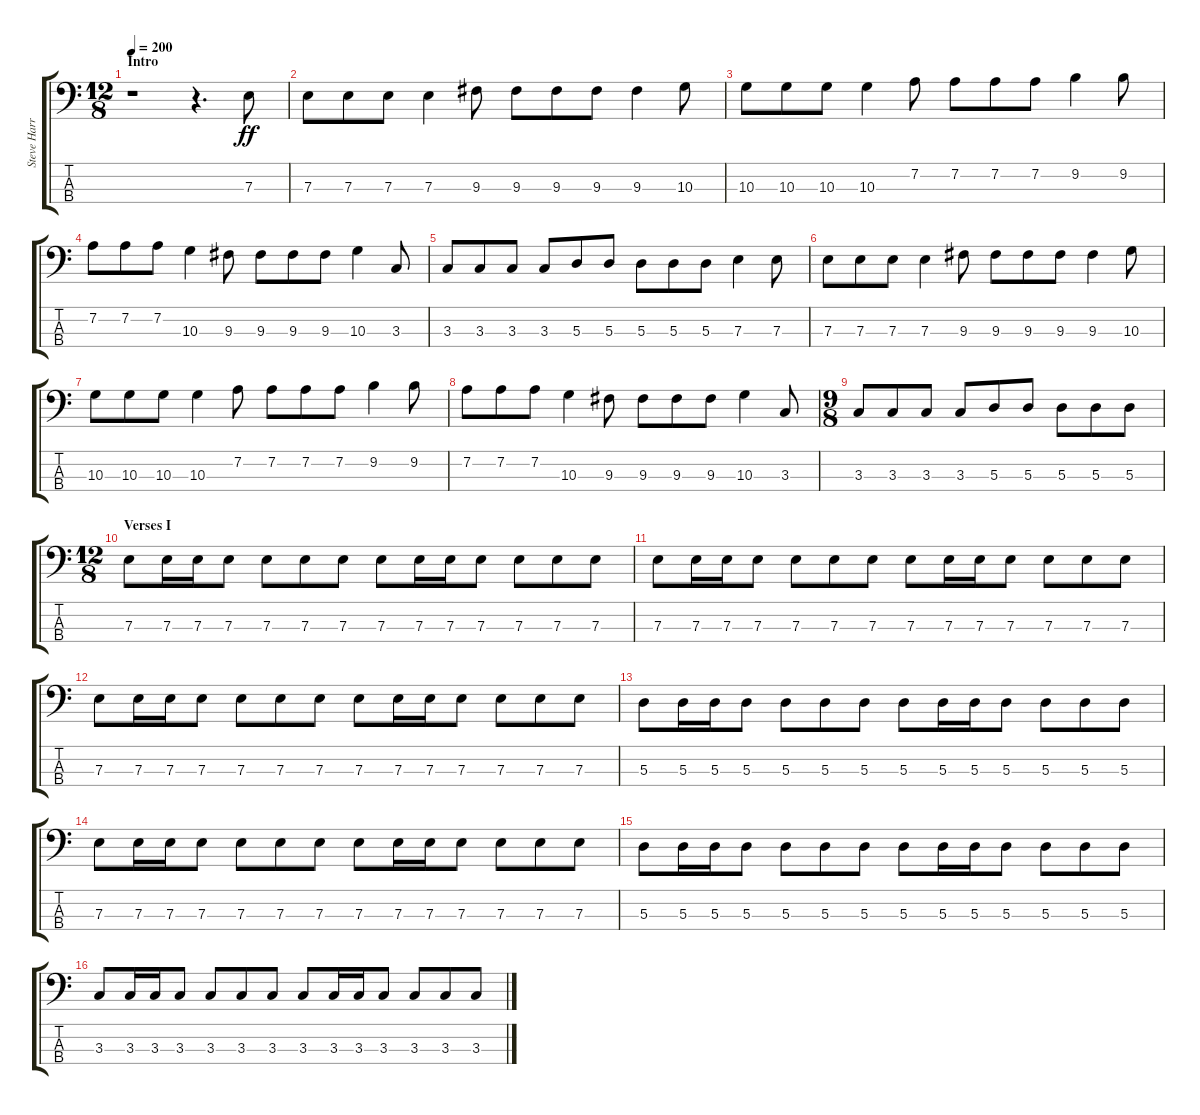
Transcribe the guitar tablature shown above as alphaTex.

\track ("Steve Harris" "Steve Harr") {instrument electricbassfinger}
\staff {score tabs}
\tuning (G2 D2 A1 E1) {hide}
\ts (12 8)
\section ("" "Intro")
\tempo 200
\clef f4
\ks c
r.1{dy ff instrument electricbassfinger} r.4{d} 7.3.8 |
7.3.8 7.3.8 7.3.8 7.3.4 9.3.8 9.3.8 9.3.8 9.3.8 9.3.4 10.3.8 |
10.3.8 10.3.8 10.3.8 10.3.4 7.2.8 7.2.8 7.2.8 7.2.8 9.2.4 9.2.8 |
7.2.8 7.2.8 7.2.8 10.3.4 9.3.8 9.3.8 9.3.8 9.3.8 10.3.4 3.3.8 |
3.3.8 3.3.8 3.3.8 3.3.8 5.3.8 5.3.8 5.3.8 5.3.8 5.3.8 7.3.4 7.3.8 |
7.3.8 7.3.8 7.3.8 7.3.4 9.3.8 9.3.8 9.3.8 9.3.8 9.3.4 10.3.8 |
10.3.8 10.3.8 10.3.8 10.3.4 7.2.8 7.2.8 7.2.8 7.2.8 9.2.4 9.2.8 |
7.2.8 7.2.8 7.2.8 10.3.4 9.3.8 9.3.8 9.3.8 9.3.8 10.3.4 3.3.8 |
\ts (9 8)
3.3.8 3.3.8 3.3.8 3.3.8 5.3.8 5.3.8 5.3.8 5.3.8 5.3.8 |
\ts (12 8)
\section ("" "Verses I")
7.3.8 7.3.16 7.3.16 7.3.8 7.3.8 7.3.8 7.3.8 7.3.8 7.3.16 7.3.16 7.3.8 7.3.8 7.3.8 7.3.8 |
7.3.8 7.3.16 7.3.16 7.3.8 7.3.8 7.3.8 7.3.8 7.3.8 7.3.16 7.3.16 7.3.8 7.3.8 7.3.8 7.3.8 |
7.3.8 7.3.16 7.3.16 7.3.8 7.3.8 7.3.8 7.3.8 7.3.8 7.3.16 7.3.16 7.3.8 7.3.8 7.3.8 7.3.8 |
5.3.8 5.3.16 5.3.16 5.3.8 5.3.8 5.3.8 5.3.8 5.3.8 5.3.16 5.3.16 5.3.8 5.3.8 5.3.8 5.3.8 |
7.3.8 7.3.16 7.3.16 7.3.8 7.3.8 7.3.8 7.3.8 7.3.8 7.3.16 7.3.16 7.3.8 7.3.8 7.3.8 7.3.8 |
5.3.8 5.3.16 5.3.16 5.3.8 5.3.8 5.3.8 5.3.8 5.3.8 5.3.16 5.3.16 5.3.8 5.3.8 5.3.8 5.3.8 |
3.3.8 3.3.16 3.3.16 3.3.8 3.3.8 3.3.8 3.3.8 3.3.8 3.3.16 3.3.16 3.3.8 3.3.8 3.3.8 3.3.8
